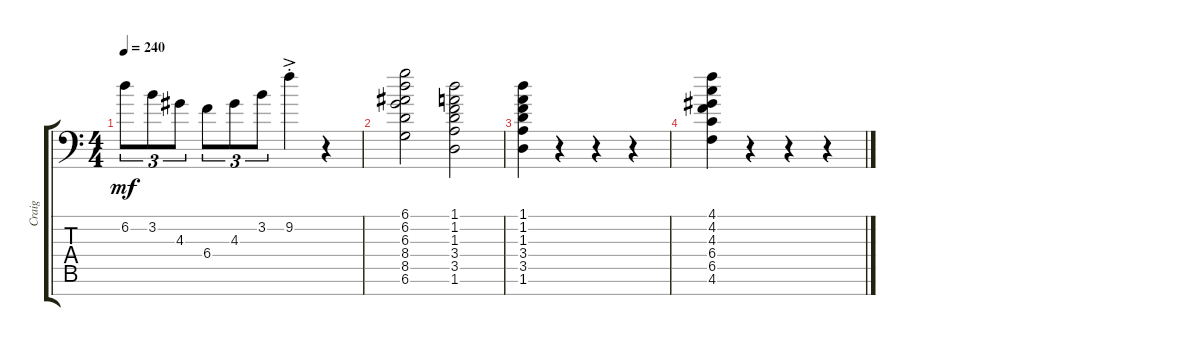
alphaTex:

\track ("Craig" "Craig") {instrument distortionguitar}
\staff {score tabs}
\tuning (Db4 Ab3 E3 B2 Gb2 Db2 Ab1) {hide}
\ts (4 4)
\tempo 240
\clef f4
\ks c
6.2.8{tu (3 2) dy mf} 3.2.8{tu (3 2)} 4.3.8{tu (3 2)} 6.4.8{tu (3 2)} 4.3.8{tu (3 2)} 3.2.8{tu (3 2)} 9.2{ac st}.4 r.4 |
(6.1 6.2 6.3 8.4 8.5 6.6).2 (1.1 1.2 1.3 3.4 3.5 1.6).2 |
(1.1 1.2 1.3 3.4 3.5 1.6).4 r.4 r.4 r.4 |
(4.1 4.2 4.3 6.4 6.5 4.6).4 r.4 r.4 r.4
